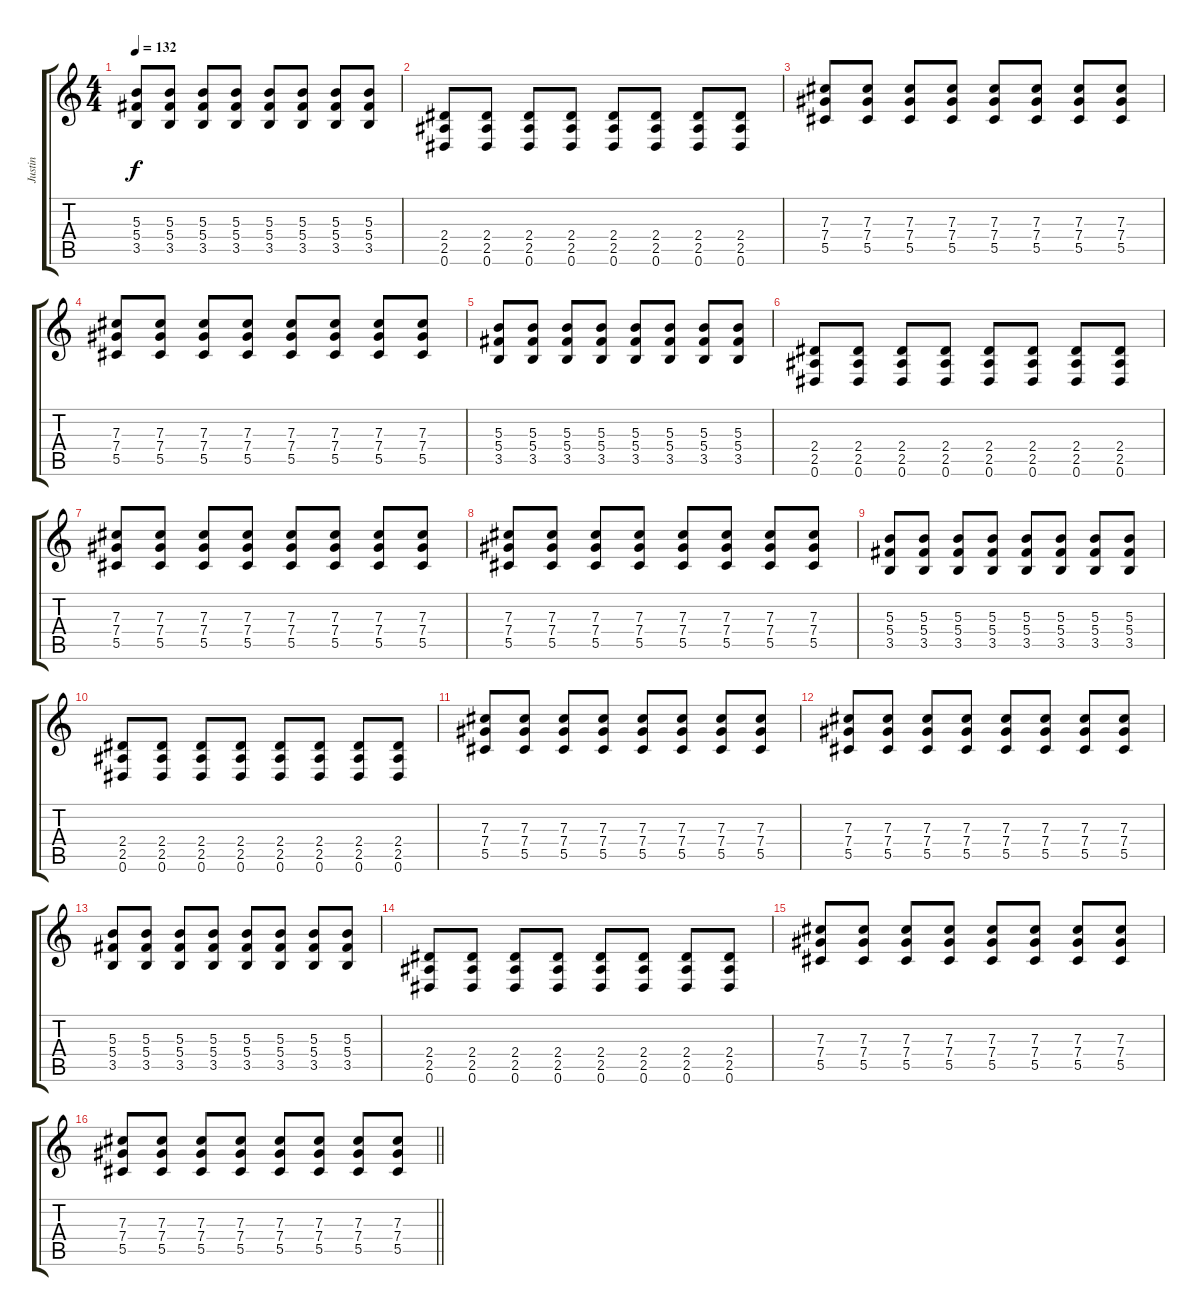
\track ("Justin" "Justin") {instrument distortionguitar}
\staff {score tabs}
\tuning (Eb4 Bb3 Gb3 Db3 Ab2 Eb2) {hide}
\ts (4 4)
\section ("" "")
\tempo 132
\clef g2
\ks c
(5.3 5.4 3.5).8{dy f} (5.3 5.4 3.5).8 (5.3 5.4 3.5).8 (5.3 5.4 3.5).8 (5.3 5.4 3.5).8 (5.3 5.4 3.5).8 (5.3 5.4 3.5).8 (5.3 5.4 3.5).8 |
(2.4 2.5 0.6).8 (2.4 2.5 0.6).8 (2.4 2.5 0.6).8 (2.4 2.5 0.6).8 (2.4 2.5 0.6).8 (2.4 2.5 0.6).8 (2.4 2.5 0.6).8 (2.4 2.5 0.6).8 |
(7.3 7.4 5.5).8 (7.3 7.4 5.5).8 (7.3 7.4 5.5).8 (7.3 7.4 5.5).8 (7.3 7.4 5.5).8 (7.3 7.4 5.5).8 (7.3 7.4 5.5).8 (7.3 7.4 5.5).8 |
(7.3 7.4 5.5).8 (7.3 7.4 5.5).8 (7.3 7.4 5.5).8 (7.3 7.4 5.5).8 (7.3 7.4 5.5).8 (7.3 7.4 5.5).8 (7.3 7.4 5.5).8 (7.3 7.4 5.5).8 |
(5.3 5.4 3.5).8 (5.3 5.4 3.5).8 (5.3 5.4 3.5).8 (5.3 5.4 3.5).8 (5.3 5.4 3.5).8 (5.3 5.4 3.5).8 (5.3 5.4 3.5).8 (5.3 5.4 3.5).8 |
(2.4 2.5 0.6).8 (2.4 2.5 0.6).8 (2.4 2.5 0.6).8 (2.4 2.5 0.6).8 (2.4 2.5 0.6).8 (2.4 2.5 0.6).8 (2.4 2.5 0.6).8 (2.4 2.5 0.6).8 |
(7.3 7.4 5.5).8 (7.3 7.4 5.5).8 (7.3 7.4 5.5).8 (7.3 7.4 5.5).8 (7.3 7.4 5.5).8 (7.3 7.4 5.5).8 (7.3 7.4 5.5).8 (7.3 7.4 5.5).8 |
(7.3 7.4 5.5).8 (7.3 7.4 5.5).8 (7.3 7.4 5.5).8 (7.3 7.4 5.5).8 (7.3 7.4 5.5).8 (7.3 7.4 5.5).8 (7.3 7.4 5.5).8 (7.3 7.4 5.5).8 |
(5.3 5.4 3.5).8 (5.3 5.4 3.5).8 (5.3 5.4 3.5).8 (5.3 5.4 3.5).8 (5.3 5.4 3.5).8 (5.3 5.4 3.5).8 (5.3 5.4 3.5).8 (5.3 5.4 3.5).8 |
(2.4 2.5 0.6).8 (2.4 2.5 0.6).8 (2.4 2.5 0.6).8 (2.4 2.5 0.6).8 (2.4 2.5 0.6).8 (2.4 2.5 0.6).8 (2.4 2.5 0.6).8 (2.4 2.5 0.6).8 |
(7.3 7.4 5.5).8 (7.3 7.4 5.5).8 (7.3 7.4 5.5).8 (7.3 7.4 5.5).8 (7.3 7.4 5.5).8 (7.3 7.4 5.5).8 (7.3 7.4 5.5).8 (7.3 7.4 5.5).8 |
(7.3 7.4 5.5).8 (7.3 7.4 5.5).8 (7.3 7.4 5.5).8 (7.3 7.4 5.5).8 (7.3 7.4 5.5).8 (7.3 7.4 5.5).8 (7.3 7.4 5.5).8 (7.3 7.4 5.5).8 |
(5.3 5.4 3.5).8 (5.3 5.4 3.5).8 (5.3 5.4 3.5).8 (5.3 5.4 3.5).8 (5.3 5.4 3.5).8 (5.3 5.4 3.5).8 (5.3 5.4 3.5).8 (5.3 5.4 3.5).8 |
(2.4 2.5 0.6).8 (2.4 2.5 0.6).8 (2.4 2.5 0.6).8 (2.4 2.5 0.6).8 (2.4 2.5 0.6).8 (2.4 2.5 0.6).8 (2.4 2.5 0.6).8 (2.4 2.5 0.6).8 |
(7.3 7.4 5.5).8 (7.3 7.4 5.5).8 (7.3 7.4 5.5).8 (7.3 7.4 5.5).8 (7.3 7.4 5.5).8 (7.3 7.4 5.5).8 (7.3 7.4 5.5).8 (7.3 7.4 5.5).8 |
\barLineRight lightlight
(7.3 7.4 5.5).8 (7.3 7.4 5.5).8 (7.3 7.4 5.5).8 (7.3 7.4 5.5).8 (7.3 7.4 5.5).8 (7.3 7.4 5.5).8 (7.3 7.4 5.5).8 (7.3 7.4 5.5).8
